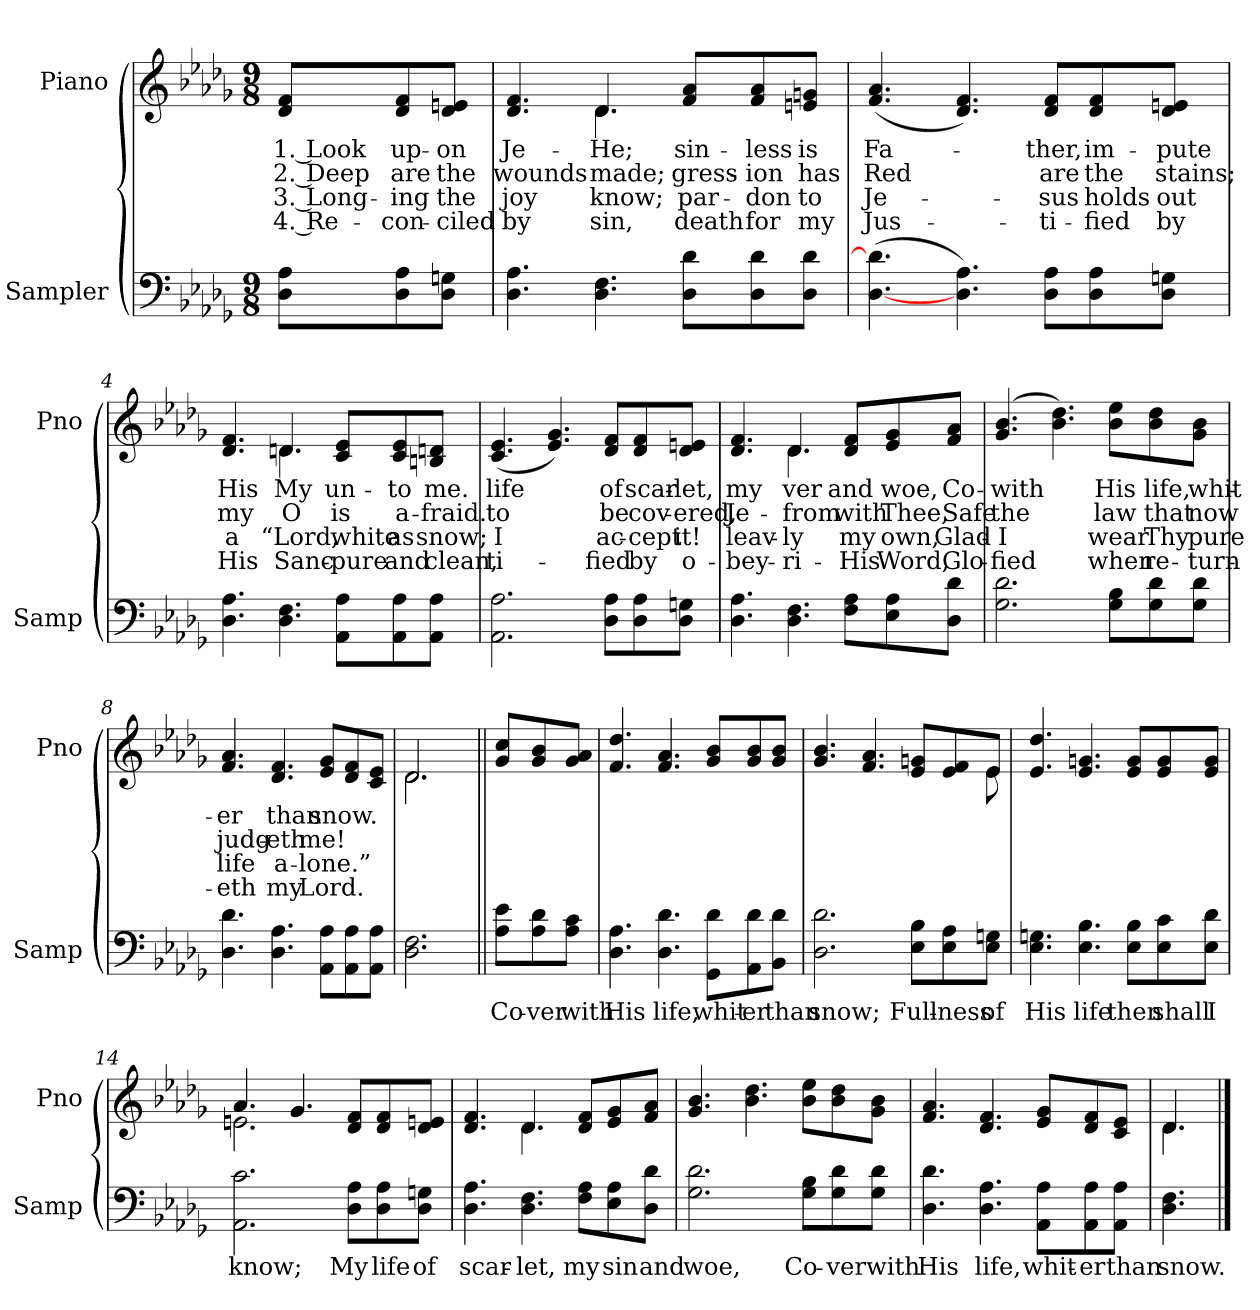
**kern	**text	**kern	**text	**text	**text	**text
*part2	*part2	*part1	*part1	*part1	*part1	*part1
*staff2	*staff2	*staff1	*staff1	*staff1	*staff1	*staff1
*I"Sampler	*	*I"Piano	*	*	*	*
*I'Samp	*	*I'Pno	*	*	*	*
*clefF4	*	*clefG2	*	*	*	*
*k[b-e-a-d-g-]	*	*k[b-e-a-d-g-]	*	*	*	*
*D-:	*	*D-:	*	*	*	*
*M9/8	*	*M9/8	*	*	*	*
=1	=1	=1	=1	=1	=1	=1
8D-\ 8A-\L	.	8d-/ 8f/L	1. Look	2. Deep	3. Long-	4. Re-
8D-\ 8A-\	.	8d-/ 8f/	up-	are	-ing	-con-
8D-\ 8Gn\J	.	8d-/ 8en/J	-on	the	the	-ciled
=2	=2	=2	=2	=2	=2	=2
*	*	*^	*	*	*	*
4.D- 4.A-	.	4.d- 4.f	4.ryy	Je-	wounds	joy	by
4.D- 4.F	.	4.d-/	4.d-	He;	made;	know;	sin,
8D-\ 8d-\L	.	8f/ 8a-/L	4.ryy	sin-	-gress-	par-	death
8D-\ 8d-\	.	8f/ 8a-/	.	-less	-ion	-don	for
8D-\ 8d-\J	.	8en/ 8gn/J	.	is	has	to	my
*	*	*v	*v	*	*	*	*
=3	=3	=3	=3	=3	=3	=3
([4.D- 4.d-]	.	(4.f 4.a-	Fa-	Red	Je-	Jus-
4.D- 4.A-)	.	4.d- 4.f)	.	.	.	.
8D-\ 8A-\L	.	8d-/ 8f/L	-ther,	are	-sus	-ti-
8D-\ 8A-\	.	8d-/ 8f/	im-	the	holds	-fied
8D-\ 8Gn\J	.	8d-/ 8en/J	-pute	stains;	out	by
=4	=4	=4	=4	=4	=4	=4
*	*	*^	*	*	*	*
4.D- 4.A-	.	4.d- 4.f	4.ryy	His	my	a	His
4.D- 4.F	.	4.d-/	4.d	My	O	“Lord,	Sanc-
8AA-\ 8A-\L	.	8c/ 8e-/L	4.ryy	un-	is	white	pure
8AA-\ 8A-\	.	8c/ 8e-/	.	-to	a-	as	and
8AA-\ 8A-\J	.	8Bn/ 8dn/J	.	me.	-fraid.	snow;	clean,
*	*	*v	*v	*	*	*	*
=5	=5	=5	=5	=5	=5	=5
2.AA- 2.A-	.	(4.c 4.e-	life	to	I	-ti-
.	.	4.e- 4.g-)	.	.	.	.
8D-\ 8A-\L	.	8d-/ 8f/L	of	be	ac-	-fied
8D-\ 8A-\	.	8d-/ 8f/	scar-	cov-	-cept	by
8D-\ 8Gn\J	.	8d-/ 8en/J	-let,	-ered,	it!	o-
=6	=6	=6	=6	=6	=6	=6
*	*	*^	*	*	*	*
4.D- 4.A-	.	4.d- 4.f	4.ryy	my	Je-	leav-	-bey-
4.D- 4.F	.	4.d-/	4.d-	-ver	from	-ly	-ri-
8F\ 8A-\L	.	8d-/ 8f/L	4.ryy	and	with	my	His
8E-\ 8A-\	.	8e-/ 8g-/	.	woe,	Thee,	own,	Word,
8D-\ 8d-\J	.	8f/ 8a-/J	.	Co-	Safe	Glad-	Glo-
*	*	*v	*v	*	*	*	*
=7	=7	=7	=7	=7	=7	=7
2.G- 2.d-	.	(4.g- 4.b-	with	the	I	-fied
.	.	4.b- 4.dd-)	.	.	.	.
8G-\ 8B-\L	.	8b-\ 8ee-\L	His	law	wear	when
8G-\ 8d-\	.	8b-\ 8dd-\	life,	that	Thy	re-
8G-\ 8d-\J	.	8g-\ 8b-\J	whit-	now	pure	-turn-
=8	=8	=8	=8	=8	=8	=8
4.D- 4.d-	.	4.f 4.a-	-er	judg-	life	-eth
4.D- 4.A-	.	4.d- 4.f	than	-eth	a-	my
8AA-\ 8A-\L	.	8e-/ 8g-/L	snow.	me!	-lone.”	Lord.
8AA-\ 8A-\	.	8d-/ 8f/	.	.	.	.
8AA-\ 8A-\J	.	8c/ 8e-/J	.	.	.	.
=9	=9	=9	=9	=9	=9	=9
*	*	*^	*	*	*	*
2.D- 2.F	.	2.d-/	2.d-	.	.	.	.
=10||	=10||	=10||	=10||	=10||	=10||	=10||	=10||
!	!	!LO:TX:t=Refrain	!	!	!	!	!
*	*	*v	*v	*	*	*	*
8A-\ 8e-\L	Co-	8g-/ 8cc/L	.	.	.	.
8A-\ 8d-\	-ver	8g-/ 8b-/	.	.	.	.
8A-\ 8c\J	with	8g-/ 8a-/J	.	.	.	.
=11	=11	=11	=11	=11	=11	=11
4.D- 4.A-	His	4.f 4.dd-	.	.	.	.
4.D- 4.d-	life,	4.f 4.a-	.	.	.	.
8GG-\ 8d-\L	whit-	8g-/ 8b-/L	.	.	.	.
8AA-\ 8d-\	-er	8g-/ 8b-/	.	.	.	.
8BB-\ 8d-\J	than	8g-/ 8b-/J	.	.	.	.
=12	=12	=12	=12	=12	=12	=12
*	*	*^	*	*	*	*
2.D- 2.d-	snow;	4.g- 4.b-	1ryy	.	.	.	.
.	.	4.f 4.a-	.	.	.	.	.
8E-\ 8B-\L	Full-	8e-/ 8gn/L	.	.	.	.	.
8E-\ 8A-\	-ness	8e-/ 8f/	.	.	.	.	.
8E-\ 8Gn\J	of	8e-/J	8e-	.	.	.	.
*	*	*v	*v	*	*	*	*
=13	=13	=13	=13	=13	=13	=13
4.E- 4.Gn	His	4.e- 4.dd-	.	.	.	.
4.E- 4.B-	life	4.e- 4.gn	.	.	.	.
8E-\ 8B-\L	then	8e-/ 8g/L	.	.	.	.
8E-\ 8c\	shall	8e-/ 8g/	.	.	.	.
8E-\ 8d-\J	I	8e-/ 8g/J	.	.	.	.
=14	=14	=14	=14	=14	=14	=14
*	*	*^	*	*	*	*
2.AA- 2.c	know;	4.a-/	2.e	.	.	.	.
.	.	4.g-/	.	.	.	.	.
8D-\ 8A-\L	My	8d-/ 8f/L	4.ryy	.	.	.	.
8D-\ 8A-\	life	8d-/ 8f/	.	.	.	.	.
8D-\ 8Gn\J	of	8d-/ 8en/J	.	.	.	.	.
=15	=15	=15	=15	=15	=15	=15	=15
4.D- 4.A-	scar-	4.d- 4.f	4.ryy	.	.	.	.
4.D- 4.F	-let,	4.d-/	4.d-	.	.	.	.
8F\ 8A-\L	my	8d-/ 8f/L	4.ryy	.	.	.	.
8E-\ 8A-\	sin	8e-/ 8g-/	.	.	.	.	.
8D-\ 8d-\J	and	8f/ 8a-/J	.	.	.	.	.
*	*	*v	*v	*	*	*	*
=16	=16	=16	=16	=16	=16	=16
2.G- 2.d-	woe,	4.g- 4.b-	.	.	.	.
.	.	4.b- 4.dd-	.	.	.	.
8G-\ 8B-\L	Co-	8b-\ 8ee-\L	.	.	.	.
8G-\ 8d-\	-ver	8b-\ 8dd-\	.	.	.	.
8G-\ 8d-\J	with	8g-\ 8b-\J	.	.	.	.
=17	=17	=17	=17	=17	=17	=17
4.D- 4.d-	His	4.f 4.a-	.	.	.	.
4.D- 4.A-	life,	4.d- 4.f	.	.	.	.
8AA-\ 8A-\L	whit-	8e-/ 8g-/L	.	.	.	.
8AA-\ 8A-\	-er	8d-/ 8f/	.	.	.	.
8AA-\ 8A-\J	than	8c/ 8e-/J	.	.	.	.
=18	=18	=18	=18	=18	=18	=18
*	*	*^	*	*	*	*
4.D- 4.F	snow.	4.d-/	4.d-	.	.	.	.
*	*	*v	*v	*	*	*	*
==	==	==	==	==	==	==
*-	*-	*-	*-	*-	*-	*-
